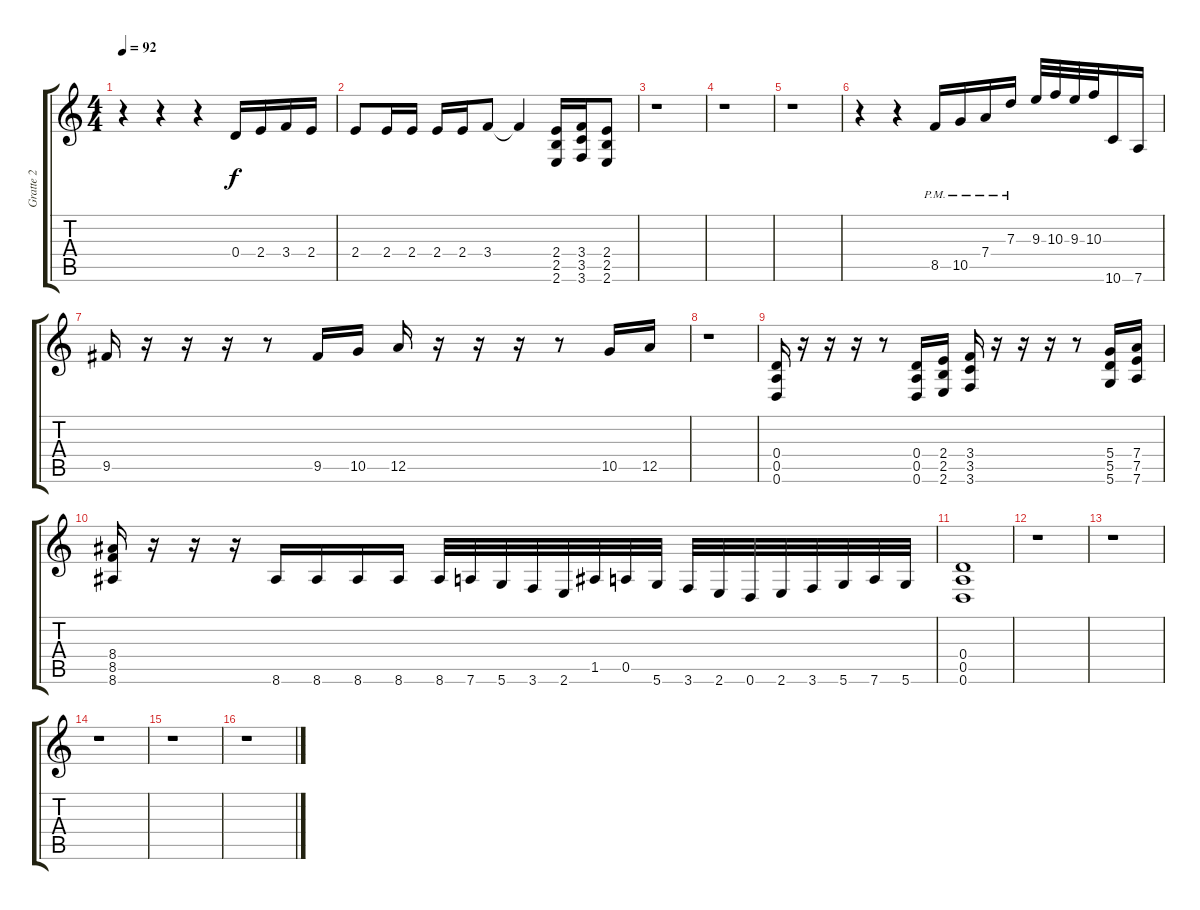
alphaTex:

\track ("Gratte 2" "Gratte 2") {instrument distortionguitar}
\staff {score tabs}
\tuning (E4 B3 G3 D3 A2 D2) {hide}
\ts (4 4)
\tempo 92
\clef g2
\ks c
r.4{dy f} r.4 r.4 0.4.16 2.4.16 3.4.16 2.4.16 |
2.4.8 2.4.16 2.4.16 2.4.16 2.4.16 3.4.8 3.4{t}.4 (2.4 2.5 2.6).16 (3.4 3.5 3.6).16 (2.4 2.5 2.6).8 |
r.1 |
r.1 |
r.1 |
r.4 r.4 8.5{pm}.16 10.5{pm}.16 7.4{pm}.16 7.3{pm}.16 9.3.32 10.3.32 9.3.32 10.3.32 10.6.16 7.6.16 |
9.5.16 r.16 r.16 r.16 r.8 9.5.16 10.5.16 12.5.16 r.16 r.16 r.16 r.8 10.5.16 12.5.16 |
r.1 |
(0.4 0.5 0.6).16 r.16 r.16 r.16 r.8 (0.4 0.5 0.6).16 (2.4 2.5 2.6).16 (3.4 3.5 3.6).16 r.16 r.16 r.16 r.8 (5.4 5.5 5.6).16 (7.4 7.5 7.6).16 |
(8.4 8.5 8.6).16 r.16 r.16 r.16 8.6.16 8.6.16 8.6.16 8.6.16 8.6.32 7.6.32 5.6.32 3.6.32 2.6.32 1.5.32 0.5.32 5.6.32 3.6.32 2.6.32 0.6.32 2.6.32 3.6.32 5.6.32 7.6.32 5.6.32 |
(0.4 0.5 0.6).1 |
r.1 |
r.1 |
r.1 |
r.1 |
r.1
